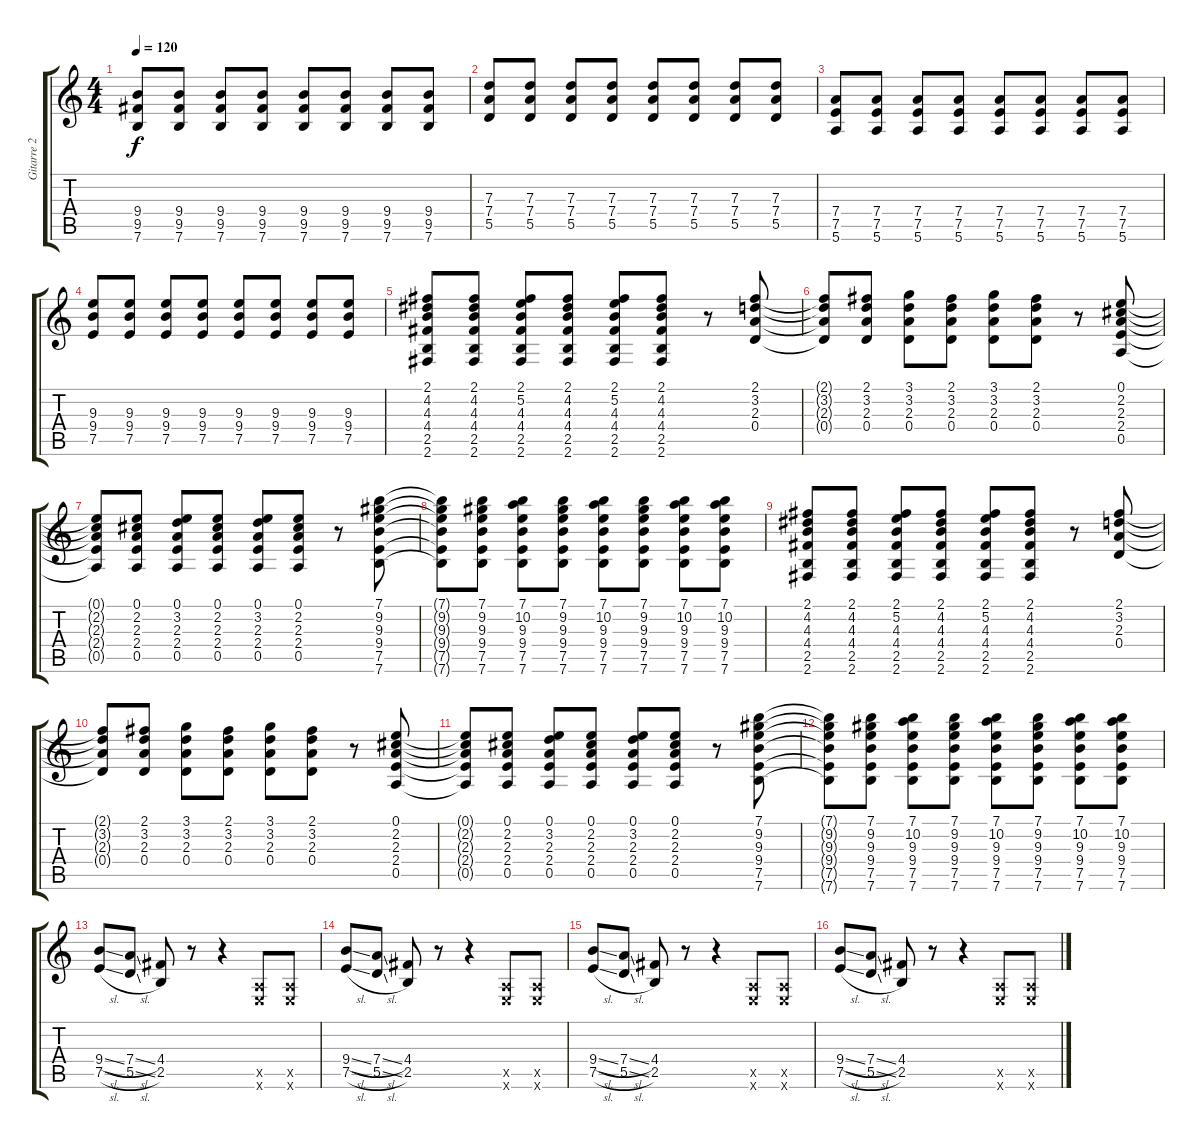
\track ("Gitarre 2" "Gitarre 2") {instrument overdrivenguitar}
\staff {score tabs}
\tuning (E4 B3 G3 D3 A2 E2) {hide}
\ts (4 4)
\tempo 120
\clef g2
\ks c
(9.4 9.5 7.6).8{dy f} (9.4 9.5 7.6).8 (9.4 9.5 7.6).8 (9.4 9.5 7.6).8 (9.4 9.5 7.6).8 (9.4 9.5 7.6).8 (9.4 9.5 7.6).8 (9.4 9.5 7.6).8 |
(7.3 7.4 5.5).8 (7.3 7.4 5.5).8 (7.3 7.4 5.5).8 (7.3 7.4 5.5).8 (7.3 7.4 5.5).8 (7.3 7.4 5.5).8 (7.3 7.4 5.5).8 (7.3 7.4 5.5).8 |
(7.4 7.5 5.6).8 (7.4 7.5 5.6).8 (7.4 7.5 5.6).8 (7.4 7.5 5.6).8 (7.4 7.5 5.6).8 (7.4 7.5 5.6).8 (7.4 7.5 5.6).8 (7.4 7.5 5.6).8 |
(9.3 9.4 7.5).8 (9.3 9.4 7.5).8 (9.3 9.4 7.5).8 (9.3 9.4 7.5).8 (9.3 9.4 7.5).8 (9.3 9.4 7.5).8 (9.3 9.4 7.5).8 (9.3 9.4 7.5).8 |
(2.1 4.2 4.3 4.4 2.5 2.6).8 (2.1 4.2 4.3 4.4 2.5 2.6).8 (2.1 5.2 4.3 4.4 2.5 2.6).8 (2.1 4.2 4.3 4.4 2.5 2.6).8 (2.1 5.2 4.3 4.4 2.5 2.6).8 (2.1 4.2 4.3 4.4 2.5 2.6).8 r.8 (2.1 3.2 2.3 0.4).8 |
(2.1{t} 3.2{t} 2.3{t} 0.4{t}).8 (2.1 3.2 2.3 0.4).8 (3.1 3.2 2.3 0.4).8 (2.1 3.2 2.3 0.4).8 (3.1 3.2 2.3 0.4).8 (2.1 3.2 2.3 0.4).8 r.8 (0.1 2.2 2.3 2.4 0.5).8 |
(0.1{t} 2.2{t} 2.3{t} 2.4{t} 0.5{t}).8 (0.1 2.2 2.3 2.4 0.5).8 (0.1 3.2 2.3 2.4 0.5).8 (0.1 2.2 2.3 2.4 0.5).8 (0.1 3.2 2.3 2.4 0.5).8 (0.1 2.2 2.3 2.4 0.5).8 r.8 (7.1 9.2 9.3 9.4 7.5 7.6).8 |
(7.1{t} 9.2{t} 9.3{t} 9.4{t} 7.5{t} 7.6{t}).8 (7.1 9.2 9.3 9.4 7.5 7.6).8 (7.1 10.2 9.3 9.4 7.5 7.6).8 (7.1 9.2 9.3 9.4 7.5 7.6).8 (7.1 10.2 9.3 9.4 7.5 7.6).8 (7.1 9.2 9.3 9.4 7.5 7.6).8 (7.1 10.2 9.3 9.4 7.5 7.6).8 (7.1 10.2 9.3 9.4 7.5 7.6).8 |
(2.1 4.2 4.3 4.4 2.5 2.6).8 (2.1 4.2 4.3 4.4 2.5 2.6).8 (2.1 5.2 4.3 4.4 2.5 2.6).8 (2.1 4.2 4.3 4.4 2.5 2.6).8 (2.1 5.2 4.3 4.4 2.5 2.6).8 (2.1 4.2 4.3 4.4 2.5 2.6).8 r.8 (2.1 3.2 2.3 0.4).8 |
(2.1{t} 3.2{t} 2.3{t} 0.4{t}).8 (2.1 3.2 2.3 0.4).8 (3.1 3.2 2.3 0.4).8 (2.1 3.2 2.3 0.4).8 (3.1 3.2 2.3 0.4).8 (2.1 3.2 2.3 0.4).8 r.8 (0.1 2.2 2.3 2.4 0.5).8 |
(0.1{t} 2.2{t} 2.3{t} 2.4{t} 0.5{t}).8 (0.1 2.2 2.3 2.4 0.5).8 (0.1 3.2 2.3 2.4 0.5).8 (0.1 2.2 2.3 2.4 0.5).8 (0.1 3.2 2.3 2.4 0.5).8 (0.1 2.2 2.3 2.4 0.5).8 r.8 (7.1 9.2 9.3 9.4 7.5 7.6).8 |
(7.1{t} 9.2{t} 9.3{t} 9.4{t} 7.5{t} 7.6{t}).8 (7.1 9.2 9.3 9.4 7.5 7.6).8 (7.1 10.2 9.3 9.4 7.5 7.6).8 (7.1 9.2 9.3 9.4 7.5 7.6).8 (7.1 10.2 9.3 9.4 7.5 7.6).8 (7.1 9.2 9.3 9.4 7.5 7.6).8 (7.1 10.2 9.3 9.4 7.5 7.6).8 (7.1 10.2 9.3 9.4 7.5 7.6).8 |
(9.4{sl} 7.5{sl}).8 (7.4{sl} 5.5{sl}).8 (4.4 2.5).8 r.8 r.4 (0.5{x} 0.6{x}).8 (0.5{x} 0.6{x}).8 |
(9.4{sl} 7.5{sl}).8 (7.4{sl} 5.5{sl}).8 (4.4 2.5).8 r.8 r.4 (0.5{x} 0.6{x}).8 (0.5{x} 0.6{x}).8 |
(9.4{sl} 7.5{sl}).8 (7.4{sl} 5.5{sl}).8 (4.4 2.5).8 r.8 r.4 (0.5{x} 0.6{x}).8 (0.5{x} 0.6{x}).8 |
(9.4{sl} 7.5{sl}).8 (7.4{sl} 5.5{sl}).8 (4.4 2.5).8 r.8 r.4 (0.5{x} 0.6{x}).8 (0.5{x} 0.6{x}).8
